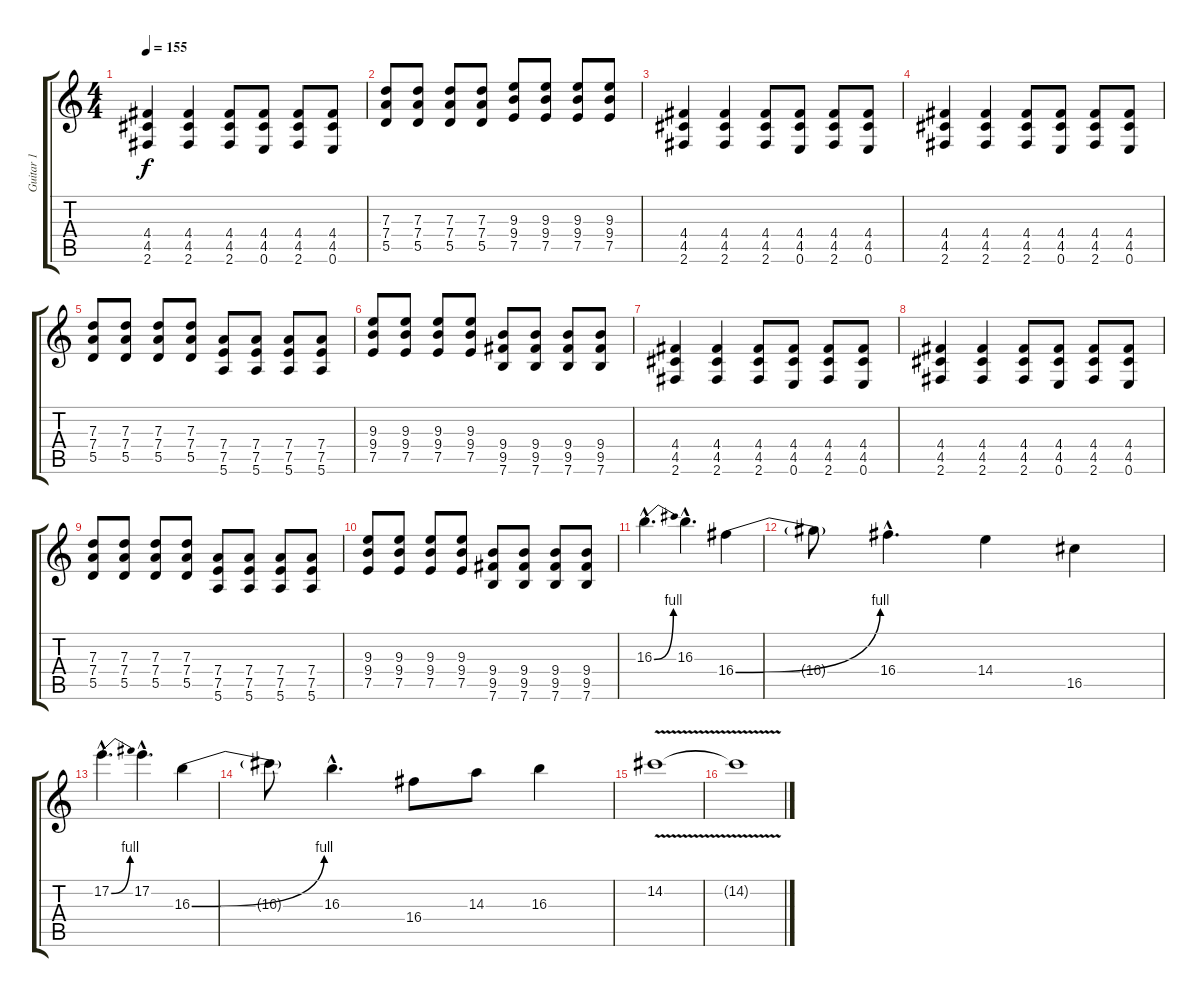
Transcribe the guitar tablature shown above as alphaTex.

\track ("Guitar 1" "Guitar 1") {instrument overdrivenguitar}
\staff {score tabs}
\tuning (E4 B3 G3 D3 A2 E2) {hide}
\ts (4 4)
\tempo 155
\clef g2
\ks c
(4.4 4.5 2.6).4{dy f} (4.4 4.5 2.6).4 (4.4 4.5 2.6).8 (4.4 4.5 0.6).8 (4.4 4.5 2.6).8 (4.4 4.5 0.6).8 |
(7.3 7.4 5.5).8 (7.3 7.4 5.5).8 (7.3 7.4 5.5).8 (7.3 7.4 5.5).8 (9.3 9.4 7.5).8 (9.3 9.4 7.5).8 (9.3 9.4 7.5).8 (9.3 9.4 7.5).8 |
(4.4 4.5 2.6).4 (4.4 4.5 2.6).4 (4.4 4.5 2.6).8 (4.4 4.5 0.6).8 (4.4 4.5 2.6).8 (4.4 4.5 0.6).8 |
(4.4 4.5 2.6).4 (4.4 4.5 2.6).4 (4.4 4.5 2.6).8 (4.4 4.5 0.6).8 (4.4 4.5 2.6).8 (4.4 4.5 0.6).8 |
(7.3 7.4 5.5).8 (7.3 7.4 5.5).8 (7.3 7.4 5.5).8 (7.3 7.4 5.5).8 (7.4 7.5 5.6).8 (7.4 7.5 5.6).8 (7.4 7.5 5.6).8 (7.4 7.5 5.6).8 |
(9.3 9.4 7.5).8 (9.3 9.4 7.5).8 (9.3 9.4 7.5).8 (9.3 9.4 7.5).8 (9.4 9.5 7.6).8 (9.4 9.5 7.6).8 (9.4 9.5 7.6).8 (9.4 9.5 7.6).8 |
(4.4 4.5 2.6).4 (4.4 4.5 2.6).4 (4.4 4.5 2.6).8 (4.4 4.5 0.6).8 (4.4 4.5 2.6).8 (4.4 4.5 0.6).8 |
(4.4 4.5 2.6).4 (4.4 4.5 2.6).4 (4.4 4.5 2.6).8 (4.4 4.5 0.6).8 (4.4 4.5 2.6).8 (4.4 4.5 0.6).8 |
(7.3 7.4 5.5).8 (7.3 7.4 5.5).8 (7.3 7.4 5.5).8 (7.3 7.4 5.5).8 (7.4 7.5 5.6).8 (7.4 7.5 5.6).8 (7.4 7.5 5.6).8 (7.4 7.5 5.6).8 |
(9.3 9.4 7.5).8 (9.3 9.4 7.5).8 (9.3 9.4 7.5).8 (9.3 9.4 7.5).8 (9.4 9.5 7.6).8 (9.4 9.5 7.6).8 (9.4 9.5 7.6).8 (9.4 9.5 7.6).8 |
16.3{be (bend 0 0 60 4) hac}.4{d} 16.3{hac}.4{d} 16.4{be (bend 0 0 60 4)}.4 |
16.4{t}.8 16.4{hac}.4{d} 14.4.4 16.5.4 |
17.2{be (bend 0 0 60 4) hac}.4{d} 17.2{hac}.4{d} 16.3{be (bend 0 0 60 4)}.4 |
16.3{t}.8 16.3{hac}.4{d} 16.4.8 14.3.8 16.3.4 |
14.2{v}.1 |
14.2{t}.1
